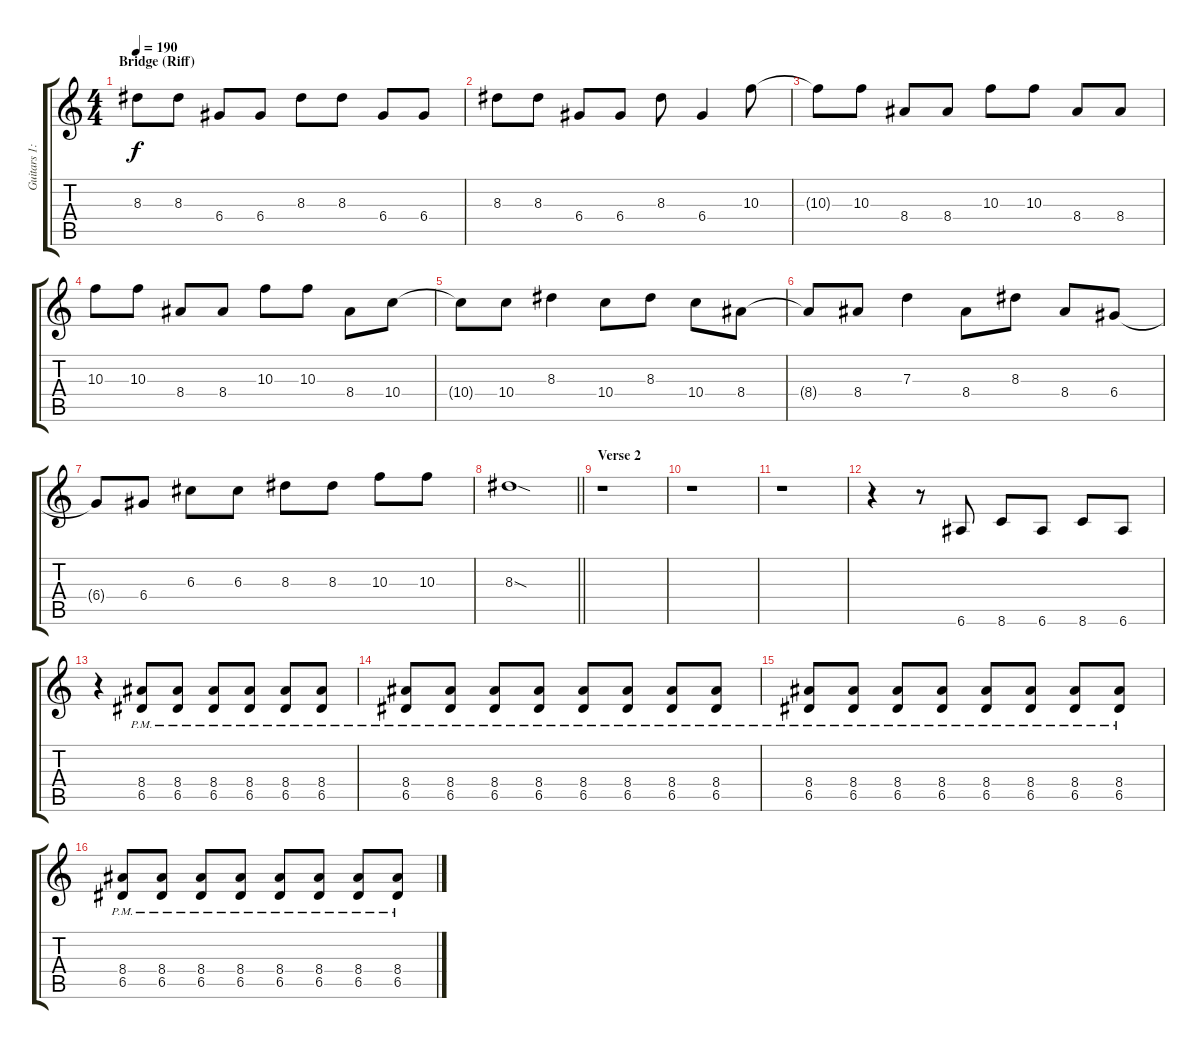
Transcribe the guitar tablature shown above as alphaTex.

\track ("Guitars 1: (Lead)" "Guitars 1:") {instrument distortionguitar}
\staff {score tabs}
\tuning (E4 B3 G3 D3 A2 E2) {hide}
\ts (4 4)
\section ("" "Bridge (Riff)")
\tempo 190
\clef g2
\ks c
8.3{t}.8{dy f} 8.3.8 6.4.8 6.4.8 8.3.8 8.3.8 6.4.8 6.4.8 |
8.3.8 8.3.8 6.4.8 6.4.8 8.3.8 6.4.4 10.3.8 |
10.3{t}.8 10.3.8 8.4.8 8.4.8 10.3.8 10.3.8 8.4.8 8.4.8 |
10.3.8 10.3.8 8.4.8 8.4.8 10.3.8 10.3.8 8.4.8 10.4.8 |
10.4{t}.8 10.4.8 8.3.4 10.4.8 8.3.8 10.4.8 8.4.8 |
8.4{t}.8 8.4.8 7.3.4 8.4.8 8.3.8 8.4.8 6.4.8 |
6.4{t}.8 6.4.8 6.3.8 6.3.8 8.3.8 8.3.8 10.3.8 10.3.8 |
\barLineRight lightlight
8.3{sod}.1 |
\section ("" "Verse 2")
r.1 |
r.1 |
r.1 |
r.4 r.8 6.6.8 8.6.8 6.6.8 8.6.8 6.6.8 |
r.4 (8.4{pm} 6.5{pm}).8 (8.4{pm} 6.5{pm}).8 (8.4{pm} 6.5{pm}).8 (8.4{pm} 6.5{pm}).8 (8.4{pm} 6.5{pm}).8 (8.4{pm} 6.5{pm}).8 |
(8.4{pm} 6.5{pm}).8 (8.4{pm} 6.5{pm}).8 (8.4{pm} 6.5{pm}).8 (8.4{pm} 6.5{pm}).8 (8.4{pm} 6.5{pm}).8 (8.4{pm} 6.5{pm}).8 (8.4{pm} 6.5{pm}).8 (8.4{pm} 6.5{pm}).8 |
(8.4{pm} 6.5{pm}).8 (8.4{pm} 6.5{pm}).8 (8.4{pm} 6.5{pm}).8 (8.4{pm} 6.5{pm}).8 (8.4{pm} 6.5{pm}).8 (8.4{pm} 6.5{pm}).8 (8.4{pm} 6.5{pm}).8 (8.4{pm} 6.5{pm}).8 |
(8.4{pm} 6.5{pm}).8 (8.4{pm} 6.5{pm}).8 (8.4{pm} 6.5{pm}).8 (8.4{pm} 6.5{pm}).8 (8.4{pm} 6.5{pm}).8 (8.4{pm} 6.5{pm}).8 (8.4{pm} 6.5{pm}).8 (8.4{pm} 6.5{pm}).8
